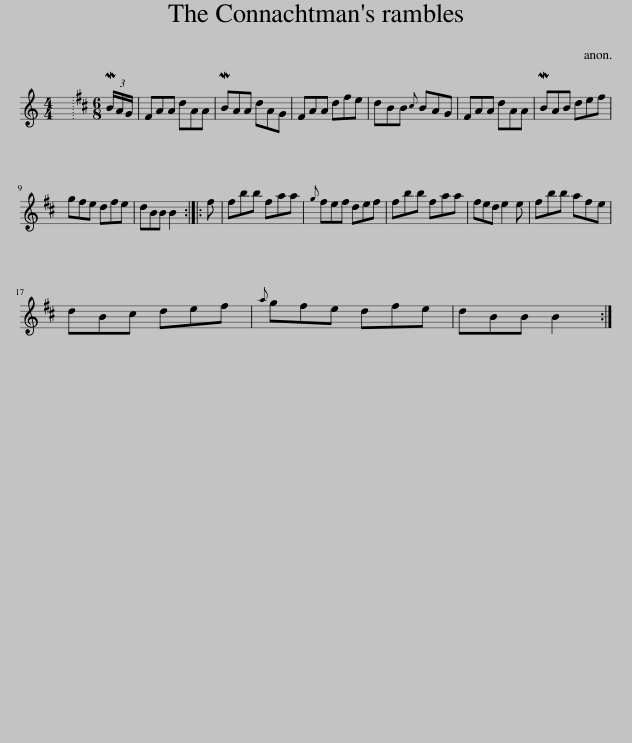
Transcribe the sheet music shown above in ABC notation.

X:1
L:1/8
M:4/4
I:linebreak $
K:C
V:1 treble
V:1
 x8 |[K:Bmin][M:6/8] (3MB/A/G/ | FAA dAA | MBAA dAG | FAA dfe | %5
 dBB{c} BAG | FAA dAA | MBAB def |$ gfe dfe | dBB B2 :: %10
 f | fbb faa |{g} fef def | fbb faa | fed e2 e | %15
 fbb afe |$ dBc def |{a} gfe dfe | dBB B2 :| %19
